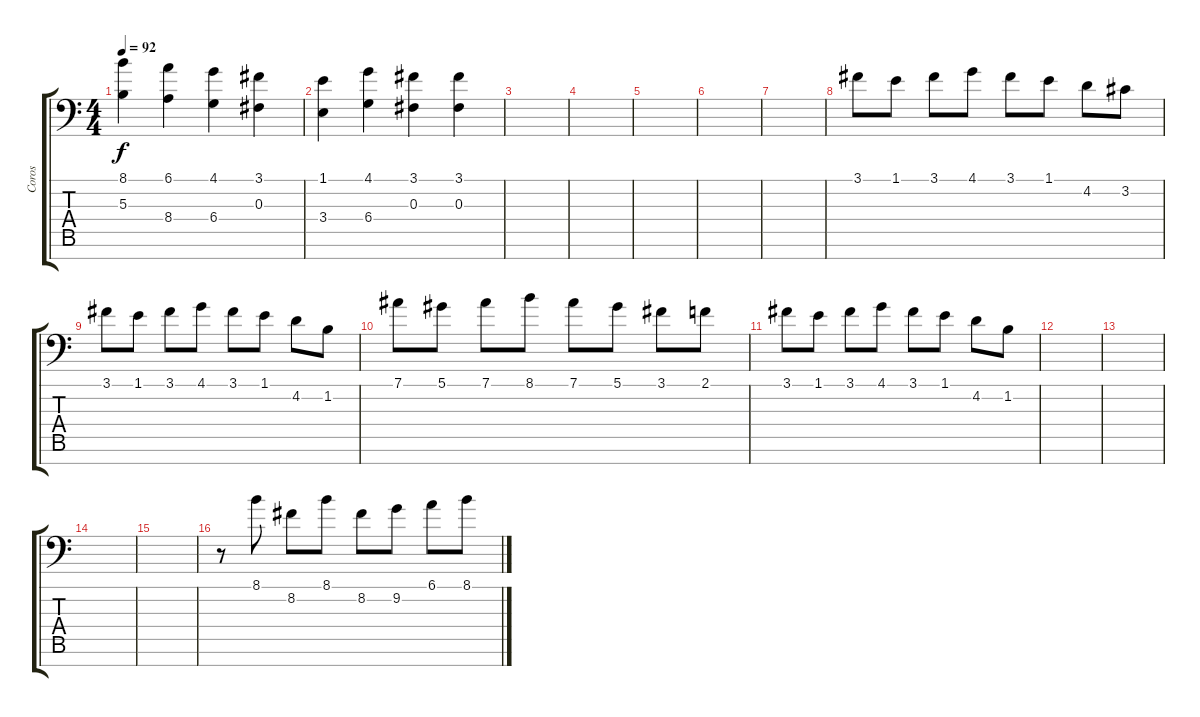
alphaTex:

\track ("Coros" "Coros") {instrument pad4choir}
\staff {score tabs}
\tuning (Eb4 Bb3 Gb3 Db3 Ab2 Eb2 Bb1) {hide}
\ts (4 4)
\tempo 92
\clef f4
\ks c
(8.1 5.3).4{dy f} (6.1 8.4).4 (4.1 6.4).4 (3.1 0.3).4 |
(1.1 3.4).4 (4.1 6.4).4 (3.1 0.3).4 (3.1 0.3).4 |
|
|
|
|
|
3.1.8{volume 10 instrument choiraahs} 1.1.8 3.1.8 4.1.8 3.1.8 1.1.8 4.2.8 3.2.8 |
3.1.8 1.1.8 3.1.8 4.1.8 3.1.8 1.1.8 4.2.8 1.2.8 |
7.1.8 5.1.8 7.1.8 8.1.8 7.1.8 5.1.8 3.1.8 2.1.8 |
3.1.8 1.1.8 3.1.8 4.1.8 3.1.8 1.1.8 4.2.8 1.2.8 |
|
|
|
|
r.8 8.1.8{volume 11} 8.2.8 8.1.8 8.2.8 9.2.8 6.1.8 8.1.8
